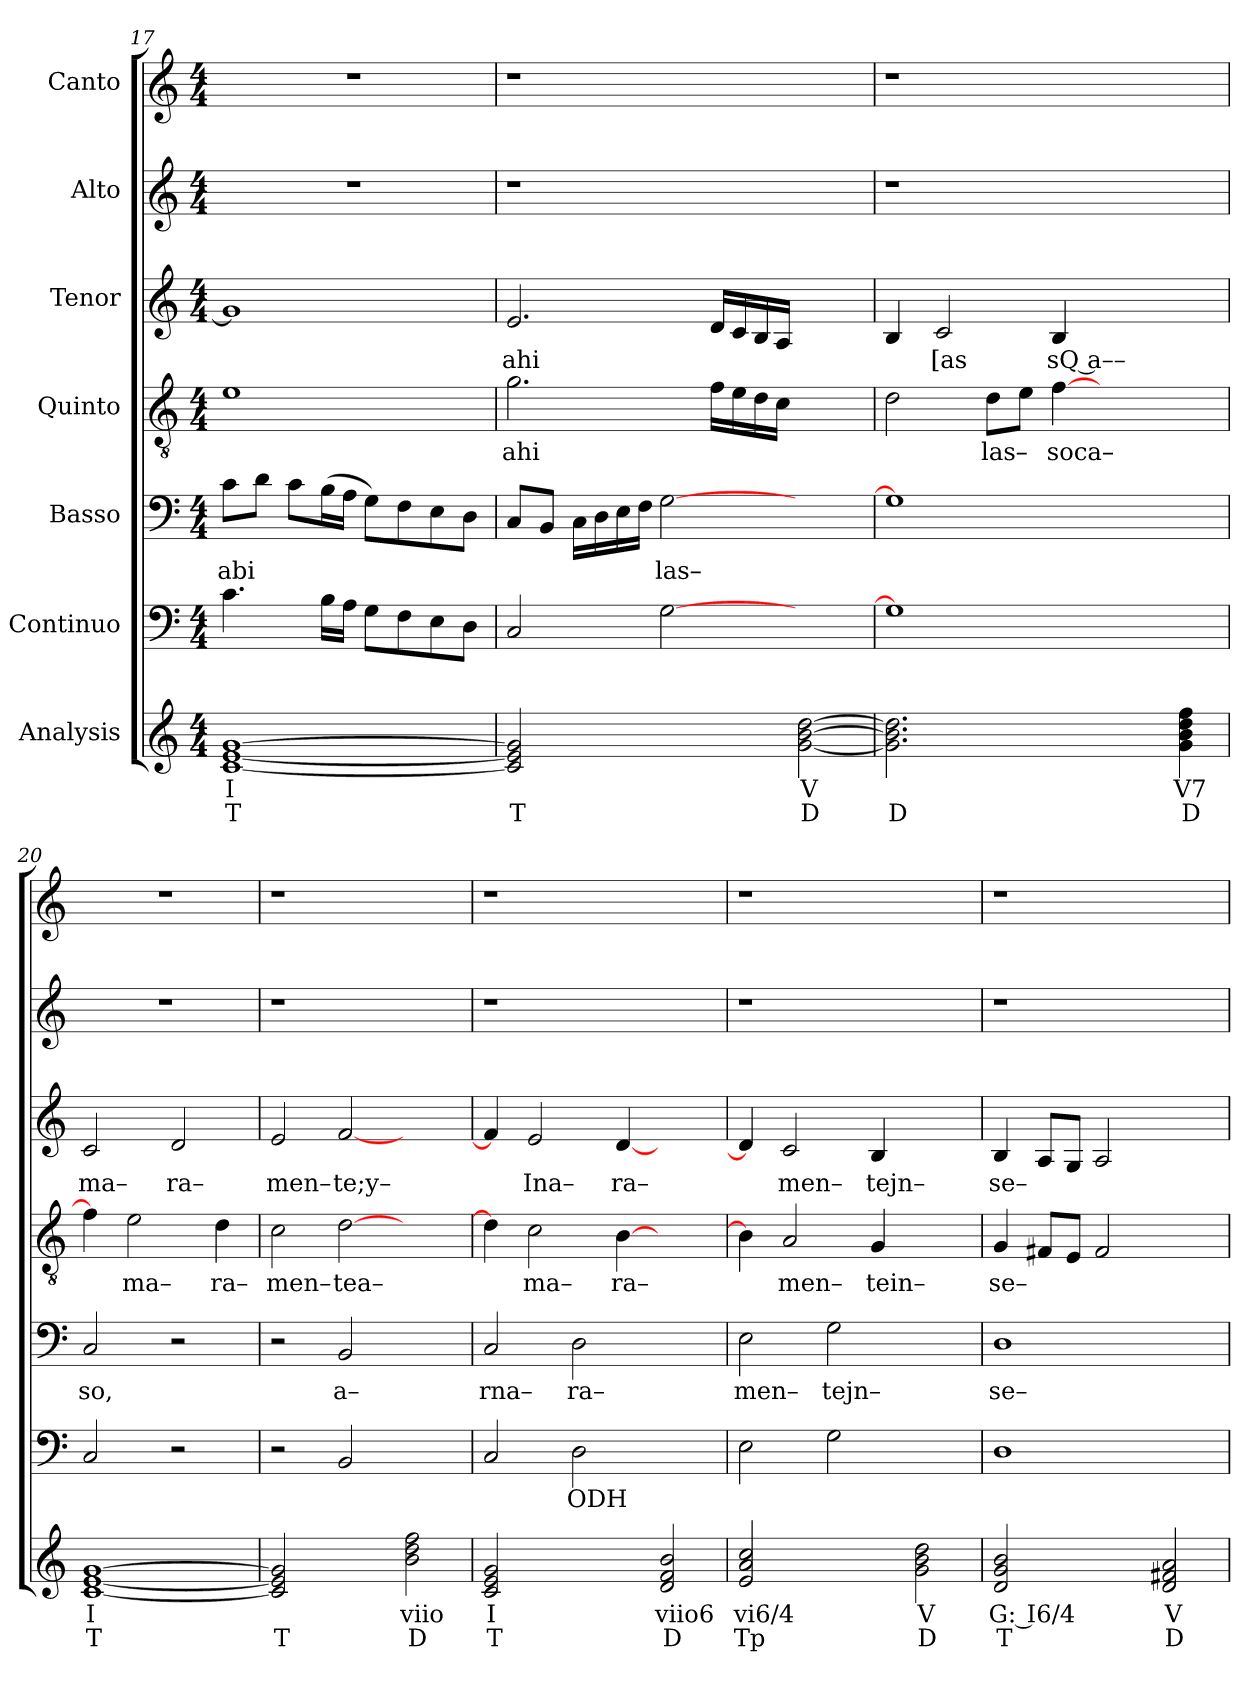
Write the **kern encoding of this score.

**kern	**text	**text	**kern	**text	**kern	**text	**kern	**text	**kern	**text	**kern	**kern
*part7	*part7	*part7	*part6	*part6	*part5	*part5	*part4	*part4	*part3	*part3	*part2	*part1
*staff7	*staff7	*staff7	*staff6	*staff6	*staff5	*staff5	*staff4	*staff4	*staff3	*staff3	*staff2	*staff1
*I"Analysis	*	*	*I"Continuo	*	*I"Basso	*	*I"Quinto	*	*I"Tenor	*	*I"Alto	*I"Canto
*	*	*	*clefF4	*	*clefF4	*	*clefGv2	*	*clefG2	*	*clefG2	*clefG2
*k[]	*	*	*k[]	*	*k[]	*	*k[]	*	*k[]	*	*k[]	*k[]
*M4/4	*	*	*M4/4	*	*M4/4	*	*M4/4	*	*M4/4	*	*M4/4	*M4/4
=17	=17	=17	=17	=17	=17	=17	=17	=17	=17	=17	=17	=17
!	!	!	!	!	!	!LO:LY:b	!	!	!	!	!	!
[1c [1e [1g	I	T	4.c\	.	8c\L	abi	1e	.	1g]	.	1r	1r
.	.	.	.	.	8d\J	.	.	.	.	.	.	.
.	.	.	.	.	8c\L	.	.	.	.	.	.	.
.	.	.	16B\LL	.	(>16B\L	.	.	.	.	.	.	.
.	.	.	16A\JJ	.	16A\JJ	.	.	.	.	.	.	.
.	.	.	8G\L	.	8G\L)	.	.	.	.	.	.	.
.	.	.	8F\	.	8F\	.	.	.	.	.	.	.
.	.	.	8E\	.	8E\	.	.	.	.	.	.	.
.	.	.	8D\J	.	8D\J	.	.	.	.	.	.	.
=18	=18	=18	=18	=18	=18	=18	=18	=18	=18	=18	=18	=18
!	!	!	!	!	!	!	!	!LO:LY:b	!	!	!	!
!	!	!	!	!	!	!	!	!	!	!LO:LY:b	!	!
2c] 2e] 2g]	.	T	2C/	.	8C/L	.	2.g\	ahi	2.e/	ahi	1r	1r
.	.	.	.	.	8BB/J	.	.	.	.	.	.	.
.	.	.	.	.	16C\LL	.	.	.	.	.	.	.
.	.	.	.	.	16D\	.	.	.	.	.	.	.
.	.	.	.	.	16E\	.	.	.	.	.	.	.
.	.	.	.	.	16F\JJ	.	.	.	.	.	.	.
!	!	!	!	!	!	!LO:LY:b	!	!	!	!	!	!
2ryy	.	.	[2G\	.	[2G\	las–	.	.	.	.	.	.
.	.	.	.	.	.	.	16f\LL	.	16d/LL	.	.	.
.	.	.	.	.	.	.	16e\	.	16c/	.	.	.
.	.	.	.	.	.	.	16d\	.	16B/	.	.	.
.	.	.	.	.	.	.	16c\JJ	.	16A/JJ	.	.	.
[2g [2b [2dd	V	D	2ryy	.	2ryy	.	2ryy	.	2ryy	.	2ryy	2ryy
=19	=19	=19	=19	=19	=19	=19	=19	=19	=19	=19	=19	=19
2.g] 2.b] 2.dd]	.	D	1G]	.	1G]	.	2d\	.	4B/	.	1r	1r
!	!	!	!	!	!	!	!	!	!	!LO:LY:b	!	!
.	.	.	.	.	.	.	.	.	2c/	[as	.	.
!	!	!	!	!	!	!	!	!LO:LY:b	!	!	!	!
.	.	.	.	.	.	.	8d\L	las–	.	.	.	.
.	.	.	.	.	.	.	8e\J	.	.	.	.	.
!	!	!	!	!	!	!	!	!LO:LY:b	!	!	!	!
!	!	!	!	!	!	!	!	!	!	!LO:LY:b	!	!
2.ryy	.	.	.	.	.	.	[4f\	soca–	4B/	sQ a––	.	.
.	.	.	2.ryy	.	2.ryy	.	2.ryy	.	2.ryy	.	2.ryy	2.ryy
4g 4b 4dd 4ff	V7	D	.	.	.	.	.	.	.	.	.	.
=20	=20	=20	=20	=20	=20	=20	=20	=20	=20	=20	=20	=20
!	!	!	!	!	!	!LO:LY:b	!	!	!	!	!	!
!	!	!	!	!	!	!	!	!	!	!LO:LY:b	!	!
[1c [1e [1g	I	T	2C/	.	2C/	so,	4f\]	.	2c/	ma–	1r	1r
!	!	!	!	!	!	!	!	!LO:LY:b	!	!	!	!
.	.	.	.	.	.	.	2e\	ma–	.	.	.	.
!	!	!	!	!	!	!	!	!	!	!LO:LY:b	!	!
.	.	.	2r	.	2r	.	.	.	2d/	ra–	.	.
!	!	!	!	!	!	!	!	!LO:LY:b	!	!	!	!
.	.	.	.	.	.	.	4d\	ra–	.	.	.	.
=21	=21	=21	=21	=21	=21	=21	=21	=21	=21	=21	=21	=21
!	!	!	!	!	!	!	!	!LO:LY:b	!	!	!	!
!	!	!	!	!	!	!	!	!	!	!LO:LY:b	!	!
2c] 2e] 2g]	.	T	2r	.	2r	.	2c\	men–	2e/	men–	1r	1r
!	!	!	!	!	!	!LO:LY:b	!	!	!	!	!	!
!	!	!	!	!	!	!	!	!LO:LY:b	!	!	!	!
!	!	!	!	!	!	!	!	!	!	!LO:LY:b	!	!
2ryy	.	.	2BB/	.	2BB/	a–	[2d\	tea–	[2f/	te;y–	.	.
2b 2dd 2ff	viio	D	2ryy	.	2ryy	.	2ryy	.	2ryy	.	2ryy	2ryy
=22	=22	=22	=22	=22	=22	=22	=22	=22	=22	=22	=22	=22
!	!	!	!	!	!	!LO:LY:b	!	!	!	!	!	!
2c 2e 2g	I	T	2C/	.	2C/	rna–	4d\]	.	4f/]	.	1r	1r
!	!	!	!	!	!	!	!	!LO:LY:b	!	!	!	!
!	!	!	!	!	!	!	!	!	!	!LO:LY:b	!	!
.	.	.	.	.	.	.	2c\	ma–	2e/	Ina–	.	.
!	!	!	!	!LO:LY:b	!	!	!	!	!	!	!	!
!	!	!	!	!	!	!LO:LY:b	!	!	!	!	!	!
2ryy	.	.	2D\	ODH	2D\	ra–	.	.	.	.	.	.
!	!	!	!	!	!	!	!	!LO:LY:b	!	!	!	!
!	!	!	!	!	!	!	!	!	!	!LO:LY:b	!	!
.	.	.	.	.	.	.	[4B\	ra–	[4d/	ra–	.	.
2d 2f 2b	viio6	D	2ryy	.	2ryy	.	2ryy	.	2ryy	.	2ryy	2ryy
=23	=23	=23	=23	=23	=23	=23	=23	=23	=23	=23	=23	=23
!	!	!	!	!	!	!LO:LY:b	!	!	!	!	!	!
2e 2a 2cc	vi6/4	Tp	2E\	.	2E\	men–	4B\]	.	4d/]	.	1r	1r
!	!	!	!	!	!	!	!	!LO:LY:b	!	!	!	!
!	!	!	!	!	!	!	!	!	!	!LO:LY:b	!	!
.	.	.	.	.	.	.	2A/	men–	2c/	men–	.	.
!	!	!	!	!	!	!LO:LY:b	!	!	!	!	!	!
2ryy	.	.	2G\	.	2G\	tejn–	.	.	.	.	.	.
!	!	!	!	!	!	!	!	!LO:LY:b	!	!	!	!
!	!	!	!	!	!	!	!	!	!	!LO:LY:b	!	!
.	.	.	.	.	.	.	4G/	tein–	4B/	tejn–	.	.
2g 2b 2dd	V	D	2ryy	.	2ryy	.	2ryy	.	2ryy	.	2ryy	2ryy
=24	=24	=24	=24	=24	=24	=24	=24	=24	=24	=24	=24	=24
!	!	!	!	!	!	!LO:LY:b	!	!	!	!	!	!
!	!	!	!	!	!	!	!	!LO:LY:b	!	!	!	!
!	!	!	!	!	!	!	!	!	!	!LO:LY:b	!	!
2d 2g 2b	G: I6/4	T	1D	.	1D	se–	4G/	se–	4B/	se–	1r	1r
.	.	.	.	.	.	.	8F#X/L	.	8A/L	.	.	.
.	.	.	.	.	.	.	8E/J	.	8G/J	.	.	.
2ryy	.	.	.	.	.	.	2F#/	.	2A/	.	.	.
2d 2f#X 2a	V	D	2ryy	.	2ryy	.	2ryy	.	2ryy	.	2ryy	2ryy
=	=	=	=	=	=	=	=	=	=	=	=	=
*-	*-	*-	*-	*-	*-	*-	*-	*-	*-	*-	*-	*-
